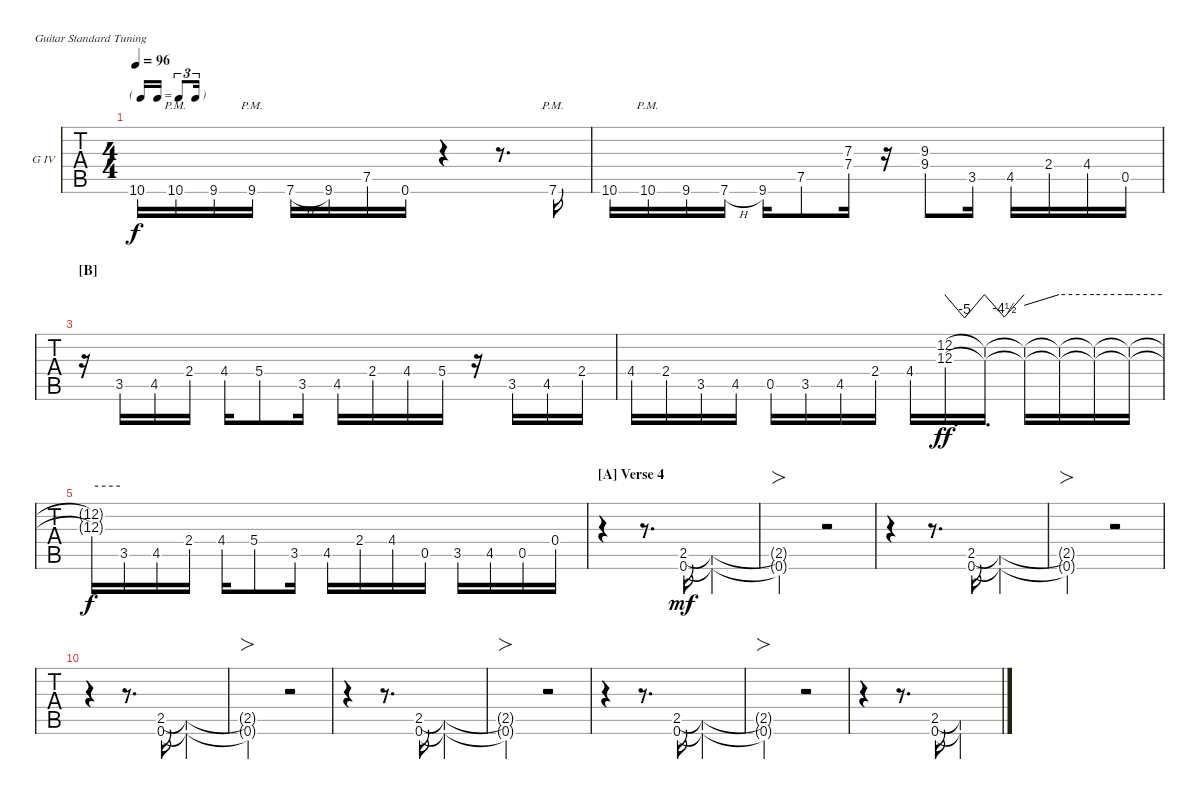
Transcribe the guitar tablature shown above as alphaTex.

\bracketExtendMode nobrackets
\firstSystemTrackNameOrientation horizontal
\otherSystemsTrackNameOrientation horizontal
\defaultBarNumberDisplay FirstOfSystem
\track ("Guitar IV" "G IV") {instrument distortionguitar}
\staff {tabs}
\tuning (E4 B3 G3 D3 A2 E2)
\ts (4 4)
\tf triplet16th
\tempo 96
\clef g2
\scale
0.467593
\ks a
10.6.16{dy f} 10.6{pm}.16 9.6.16 9.6{pm}.16 7.6{h}.16 9.6.16 7.5.16 0.6.16 r.4 r.8{d} 7.6{pm}.16 |
\scale
0.532407 10.6.16 10.6{pm}.16 9.6.16 7.6{h}.16 9.6.16 7.5{st}.8 (7.4 7.3).16 r.16 (9.3{st} 9.4{st}).8 3.5.16 4.5.16 2.4.16 4.4.16 0.5.16 |
\section ("B" "")
r.16 3.5.16 4.5.16 2.4.16 4.4.16 5.4{st}.8 3.5.16 4.5.16 2.4.16 4.4.16 5.4.16 r.16 3.5.16 4.5.16 2.4.16 |
4.4.16 2.4.16 3.5.16 4.5.16 0.5.16 3.5.16 4.5.16 2.4.16 4.4.16 (12.2{hac} 12.3{hac}).16{d tbe (dip default 0 0 42 -20 42.6 -20 59.4 0) dy ff} (12.2{hac t} 12.3{hac t}).16{d tbe (dip default 0 0 42 -18 59.4 0)} (12.2{hac t} 12.3{hac t}).16{tbe (dive default 0 -4 30 0)} (12.2{hac t} 12.3{hac t}).16{tbe (hold default 0 0 60 0)} (12.2{hac t} 12.3{hac t}).16{tbe (hold default 0 0 60 0)} (12.2{hac t} 12.3{hac t}).16{tbe (hold default 0 0 60 0)} |
(12.2{t} 12.3{t}).16{tbe (hold default 0 0 60 0) dy f} 3.5.16 4.5.16 2.4.16 4.4.16 5.4{st}.8 3.5.16 4.5.16 2.4.16 4.4.16 0.5.16 3.5.16 4.5.16 0.5.16 0.4.16 |
\section ("A" "Verse 4")
r.4 r.8{d} (2.5 0.6).16{dy mf} (2.5{t} 0.6{t}).2 |
(2.5{t} 0.6{t}).2{fo} r.2 |
r.4 r.8{d} (2.5 0.6).16 (2.5{t} 0.6{t}).2 |
(2.5{t} 0.6{t}).2{fo} r.2 |
r.4 r.8{d} (2.5 0.6).16 (2.5{t} 0.6{t}).2 |
(2.5{t} 0.6{t}).2{fo} r.2 |
r.4 r.8{d} (2.5 0.6).16 (2.5{t} 0.6{t}).2 |
(2.5{t} 0.6{t}).2{fo} r.2 |
r.4 r.8{d} (2.5 0.6).16 (2.5{t} 0.6{t}).2 |
(2.5{t} 0.6{t}).2{fo} r.2 |
r.4 r.8{d} (2.5 0.6).16 (2.5{t} 0.6{t}).2
